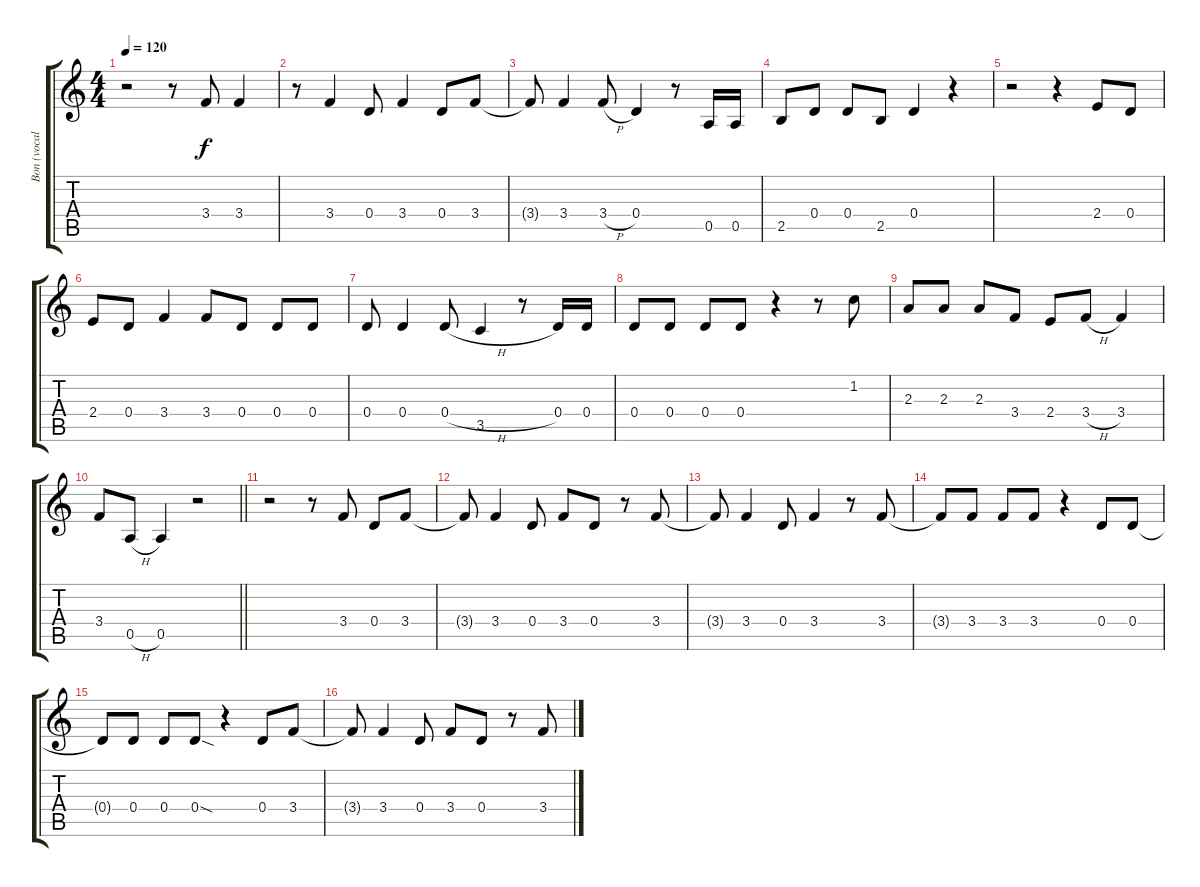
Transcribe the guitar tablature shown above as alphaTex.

\track ("Bon (vocals)" "Bon (vocal") {instrument acousticguitarsteel}
\staff {score tabs}
\tuning (E4 B3 G3 D3 A2 E2) {hide}
\ts (4 4)
\tempo 120
\clef g2
\ks c
r.2{dy f} r.8 3.4.8 3.4.4 |
r.8 3.4.4 0.4.8 3.4.4 0.4.8 3.4.8 |
3.4{t}.8 3.4.4 3.4{h}.8 0.4.4 r.8 0.5.16 0.5.16 |
2.5.8 0.4.8 0.4.8 2.5.8 0.4.4 r.4 |
r.2 r.4 2.4.8 0.4.8 |
2.4.8 0.4.8 3.4.4 3.4.8 0.4.8 0.4.8 0.4.8 |
0.4.8 0.4.4 0.4{h}.8 3.5.4 r.8 0.4.16 0.4.16 |
0.4.8 0.4.8 0.4.8 0.4.8 r.4 r.8 1.2.8 |
2.3.8 2.3.8 2.3.8 3.4.8 2.4.8 3.4{h}.8 3.4.4 |
\barLineRight lightlight
3.4.8 0.5{h}.8 0.5.4 r.2 |
r.2 r.8 3.4.8 0.4.8 3.4.8 |
3.4{t}.8 3.4.4 0.4.8 3.4.8 0.4.8 r.8 3.4.8 |
3.4{t}.8 3.4.4 0.4.8 3.4.4 r.8 3.4.8 |
3.4{t}.8 3.4.8 3.4.8 3.4.8 r.4 0.4.8 0.4.8 |
0.4{t}.8 0.4.8 0.4.8 0.4{sod}.8 r.4 0.4.8 3.4.8 |
3.4{t}.8 3.4.4 0.4.8 3.4.8 0.4.8 r.8 3.4.8
